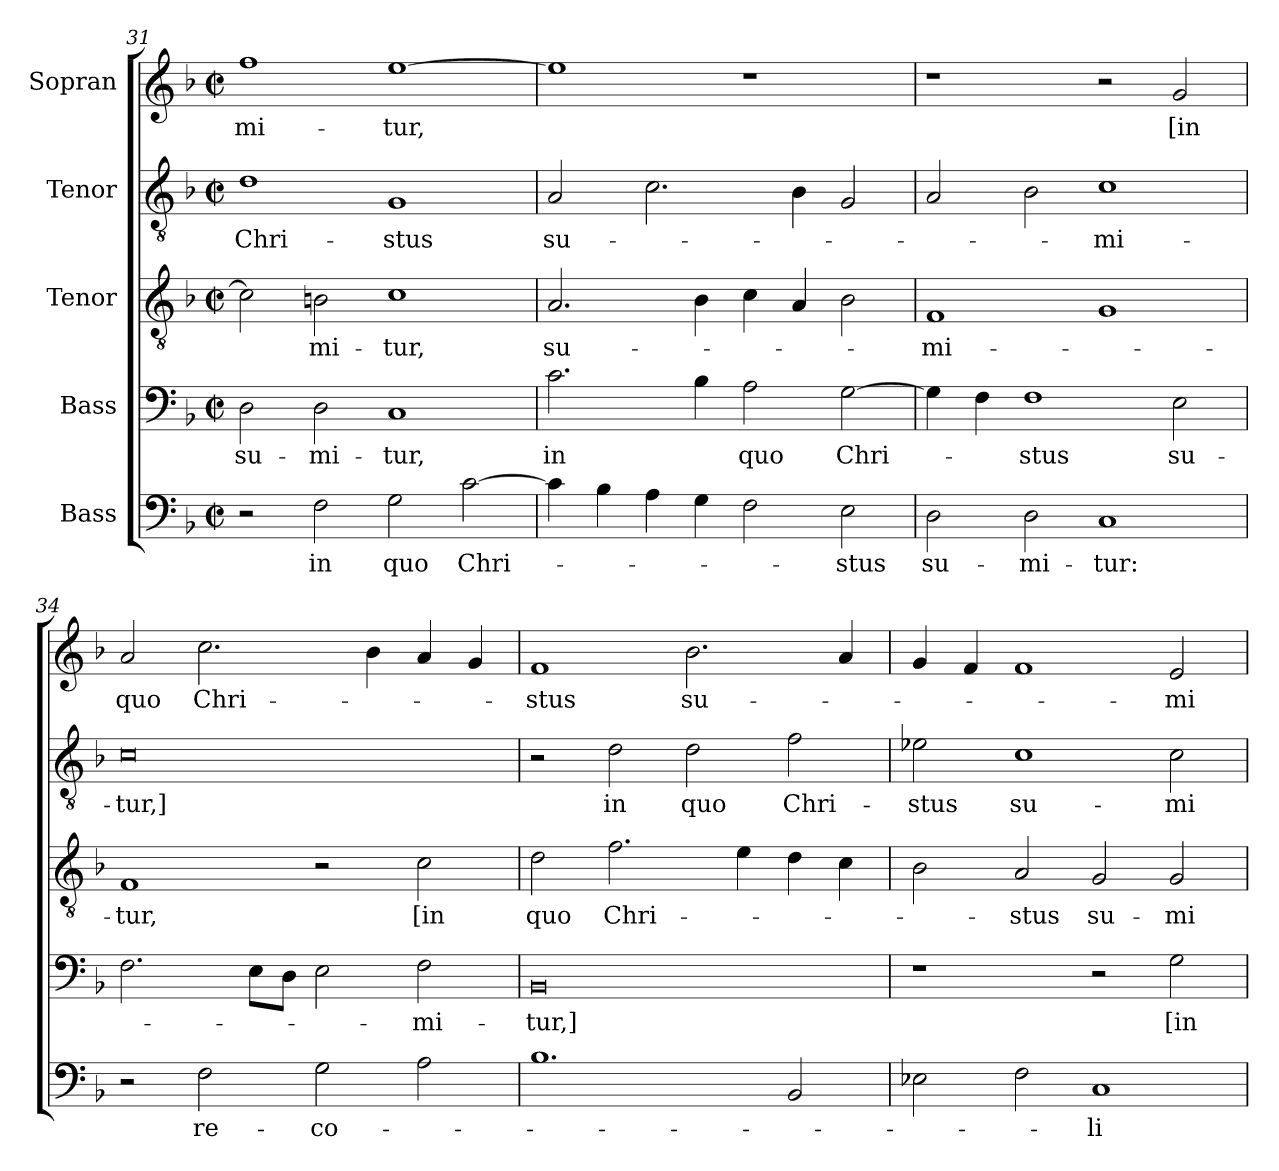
**kern	**text	**kern	**text	**kern	**text	**kern	**text	**kern	**text
*part5	*part5	*part4	*part4	*part3	*part3	*part2	*part2	*part1	*part1
*staff5	*staff5	*staff4	*staff4	*staff3	*staff3	*staff2	*staff2	*staff1	*staff1
*I"Bass	*	*I"Bass	*	*I"Tenor	*	*I"Tenor	*	*I"Sopran	*
!!LO:PB:g=z
*clefF4	*	*clefF4	*	*clefGv2	*	*clefGv2	*	*clefG2	*
*	*	*	*	*ITrd7c12	*	*ITrd7c12	*	*	*
*k[b-]	*	*k[b-]	*	*k[b-]	*	*k[b-]	*	*k[b-]	*
*F:	*	*F:	*	*F:	*	*F:	*	*F:	*
*M2/2	*	*M2/2	*	*M2/2	*	*M2/2	*	*M2/2	*
*met(c|)	*	*met(c|)	*	*met(c|)	*	*met(c|)	*	*met(c|)	*
=31	=31	=31	=31	=31	=31	=31	=31	=31	=31
!	!	!	!LO:LY:b:color=#000000	!	!	!	!	!	!
!	!	!	!	!	!	!	!LO:LY:b:color=#000000	!	!
!	!	!	!	!	!	!	!	!	!LO:LY:b:color=#000000
2r	.	2Di\	su-	2Ci\]	.	1Di	Chri-	1ffi	-mi-
!	!LO:LY:b:color=#000000	!	!	!	!	!	!	!	!
!	!	!	!LO:LY:b:color=#000000	!	!	!	!	!	!
!	!	!	!	!	!LO:LY:b:color=#000000	!	!	!	!
2Fi\	in	2Di\	-mi-	2BBni\	-mi-	.	.	.	.
!	!LO:LY:b:color=#000000	!	!	!	!	!	!	!	!
!	!	!	!LO:LY:b:color=#000000	!	!	!	!	!	!
!	!	!	!	!	!LO:LY:b:color=#000000	!	!	!	!
!	!	!	!	!	!	!	!LO:LY:b:color=#000000	!	!
!	!	!	!	!	!	!	!	!	!LO:LY:b:color=#000000
2Gi\	quo	1Ci	-tur,	1Ci	-tur,	1GGi	-stus	[>1eei	-tur,
!	!LO:LY:b:color=#000000	!	!	!	!	!	!	!	!
[>2ci\	Chri-	.	.	.	.	.	.	.	.
=32	=32	=32	=32	=32	=32	=32	=32	=32	=32
!	!	!	!LO:LY:b:color=#000000	!	!	!	!	!	!
!	!	!	!	!	!LO:LY:b:color=#000000	!	!	!	!
!	!	!	!	!	!	!	!LO:LY:b:color=#000000	!	!
4ci\]	.	2.ci\	in	2.AAi/	su-	2AAi/	su-	1eei]	.
4B-i\	.	.	.	.	.	.	.	.	.
4Ai\	.	.	.	.	.	2.Ci\	.	.	.
4Gi\	.	4B-i\	.	4BB-i\	.	.	.	.	.
!	!	!	!LO:LY:b:color=#000000	!	!	!	!	!	!
2Fi\	.	2Ai\	quo	4Ci\	.	.	.	1r	.
.	.	.	.	4AAi/	.	4BB-i\	.	.	.
!	!LO:LY:b:color=#000000	!	!	!	!	!	!	!	!
!	!	!	!LO:LY:b:color=#000000	!	!	!	!	!	!
2Ei\	-stus	[>2Gi\	Chri-	2BB-i\	.	2GGi/	.	.	.
=33	=33	=33	=33	=33	=33	=33	=33	=33	=33
!	!LO:LY:b:color=#000000	!	!	!	!	!	!	!	!
!	!	!	!	!	!LO:LY:b:color=#000000	!	!	!	!
2Di\	su-	4Gi\]	.	1FFi	-mi-	2AAi/	.	1r	.
.	.	4Fi\	.	.	.	.	.	.	.
!	!LO:LY:b:color=#000000	!	!	!	!	!	!	!	!
!	!	!	!LO:LY:b:color=#000000	!	!	!	!	!	!
2Di\	-mi-	1Fi	-stus	.	.	2BB-i\	.	.	.
!	!LO:LY:b:color=#000000	!	!	!	!	!	!	!	!
!	!	!	!	!	!	!	!LO:LY:b:color=#000000	!	!
1Ci	-tur:	.	.	1GGi	.	1Ci	-mi-	2r	.
!	!	!	!LO:LY:b:color=#000000	!	!	!	!	!	!
!	!	!	!	!	!	!	!	!	!LO:LY:b:color=#000000
.	.	2Ei\	su-	.	.	.	.	2gi/	[in
=34	=34	=34	=34	=34	=34	=34	=34	=34	=34
!	!	!	!	!	!LO:LY:b:color=#000000	!	!	!	!
!	!	!	!	!	!	!	!LO:LY:b:color=#000000	!	!
!	!	!	!	!	!	!	!	!	!LO:LY:b:color=#000000
2r	.	2.Fi\	.	1FFi	-tur,	0Ci	-tur,]	2ai/	quo
!	!LO:LY:b:color=#000000	!	!	!	!	!	!	!	!
!	!	!	!	!	!	!	!	!	!LO:LY:b:color=#000000
2Fi\	re-	.	.	.	.	.	.	2.cci\	Chri-
.	.	8Ei\L	.	.	.	.	.	.	.
.	.	8Di\J	.	.	.	.	.	.	.
!	!LO:LY:b:color=#000000	!	!	!	!	!	!	!	!
2Gi\	-co-	2Ei\	.	2r	.	.	.	.	.
.	.	.	.	.	.	.	.	4b-i\	.
!	!	!	!LO:LY:b:color=#000000	!	!	!	!	!	!
!	!	!	!	!	!LO:LY:b:color=#000000	!	!	!	!
2Ai\	.	2Fi\	-mi-	2Ci\	[in	.	.	4ai/	.
.	.	.	.	.	.	.	.	4gi/	.
=35	=35	=35	=35	=35	=35	=35	=35	=35	=35
!	!	!	!LO:LY:b:color=#000000	!	!	!	!	!	!
!	!	!	!	!	!LO:LY:b:color=#000000	!	!	!	!
!	!	!	!	!	!	!	!	!	!LO:LY:b:color=#000000
1.B-i	.	0BB-i	-tur,]	2Di\	quo	2r	.	1fi	-stus
!	!	!	!	!	!LO:LY:b:color=#000000	!	!	!	!
!	!	!	!	!	!	!	!LO:LY:b:color=#000000	!	!
.	.	.	.	2.Fi\	Chri-	2Di\	in	.	.
!	!	!	!	!	!	!	!LO:LY:b:color=#000000	!	!
!	!	!	!	!	!	!	!	!	!LO:LY:b:color=#000000
.	.	.	.	.	.	2Di\	quo	2.b-i\	su-
.	.	.	.	4Ei\	.	.	.	.	.
!	!	!	!	!	!	!	!LO:LY:b:color=#000000	!	!
2BB-i/	.	.	.	4Di\	.	2Fi\	Chri-	.	.
.	.	.	.	4Ci\	.	.	.	4ai/	.
=36	=36	=36	=36	=36	=36	=36	=36	=36	=36
!	!	!	!	!	!	!	!LO:LY:b:color=#000000	!	!
2E-Xi\	.	1r	.	2BB-i\	.	2E-Xi\	-stus	4gi/	.
.	.	.	.	.	.	.	.	4fi/	.
!	!	!	!	!	!LO:LY:b:color=#000000	!	!	!	!
!	!	!	!	!	!	!	!LO:LY:b:color=#000000	!	!
2Fi\	.	.	.	2AAi/	-stus	1Ci	su-	1fi	.
!	!LO:LY:b:color=#000000	!	!	!	!	!	!	!	!
!	!	!	!	!	!LO:LY:b:color=#000000	!	!	!	!
1Ci	-li-	2r	.	2GGi/	su-	.	.	.	.
!	!	!	!LO:LY:b:color=#000000	!	!	!	!	!	!
!	!	!	!	!	!LO:LY:b:color=#000000	!	!	!	!
!	!	!	!	!	!	!	!LO:LY:b:color=#000000	!	!
!	!	!	!	!	!	!	!	!	!LO:LY:b:color=#000000
.	.	2Gi\	[in	2GGi/	-mi-	2Ci\	-mi-	2ei/	-mi-
=	=	=	=	=	=	=	=	=	=
*-	*-	*-	*-	*-	*-	*-	*-	*-	*-
